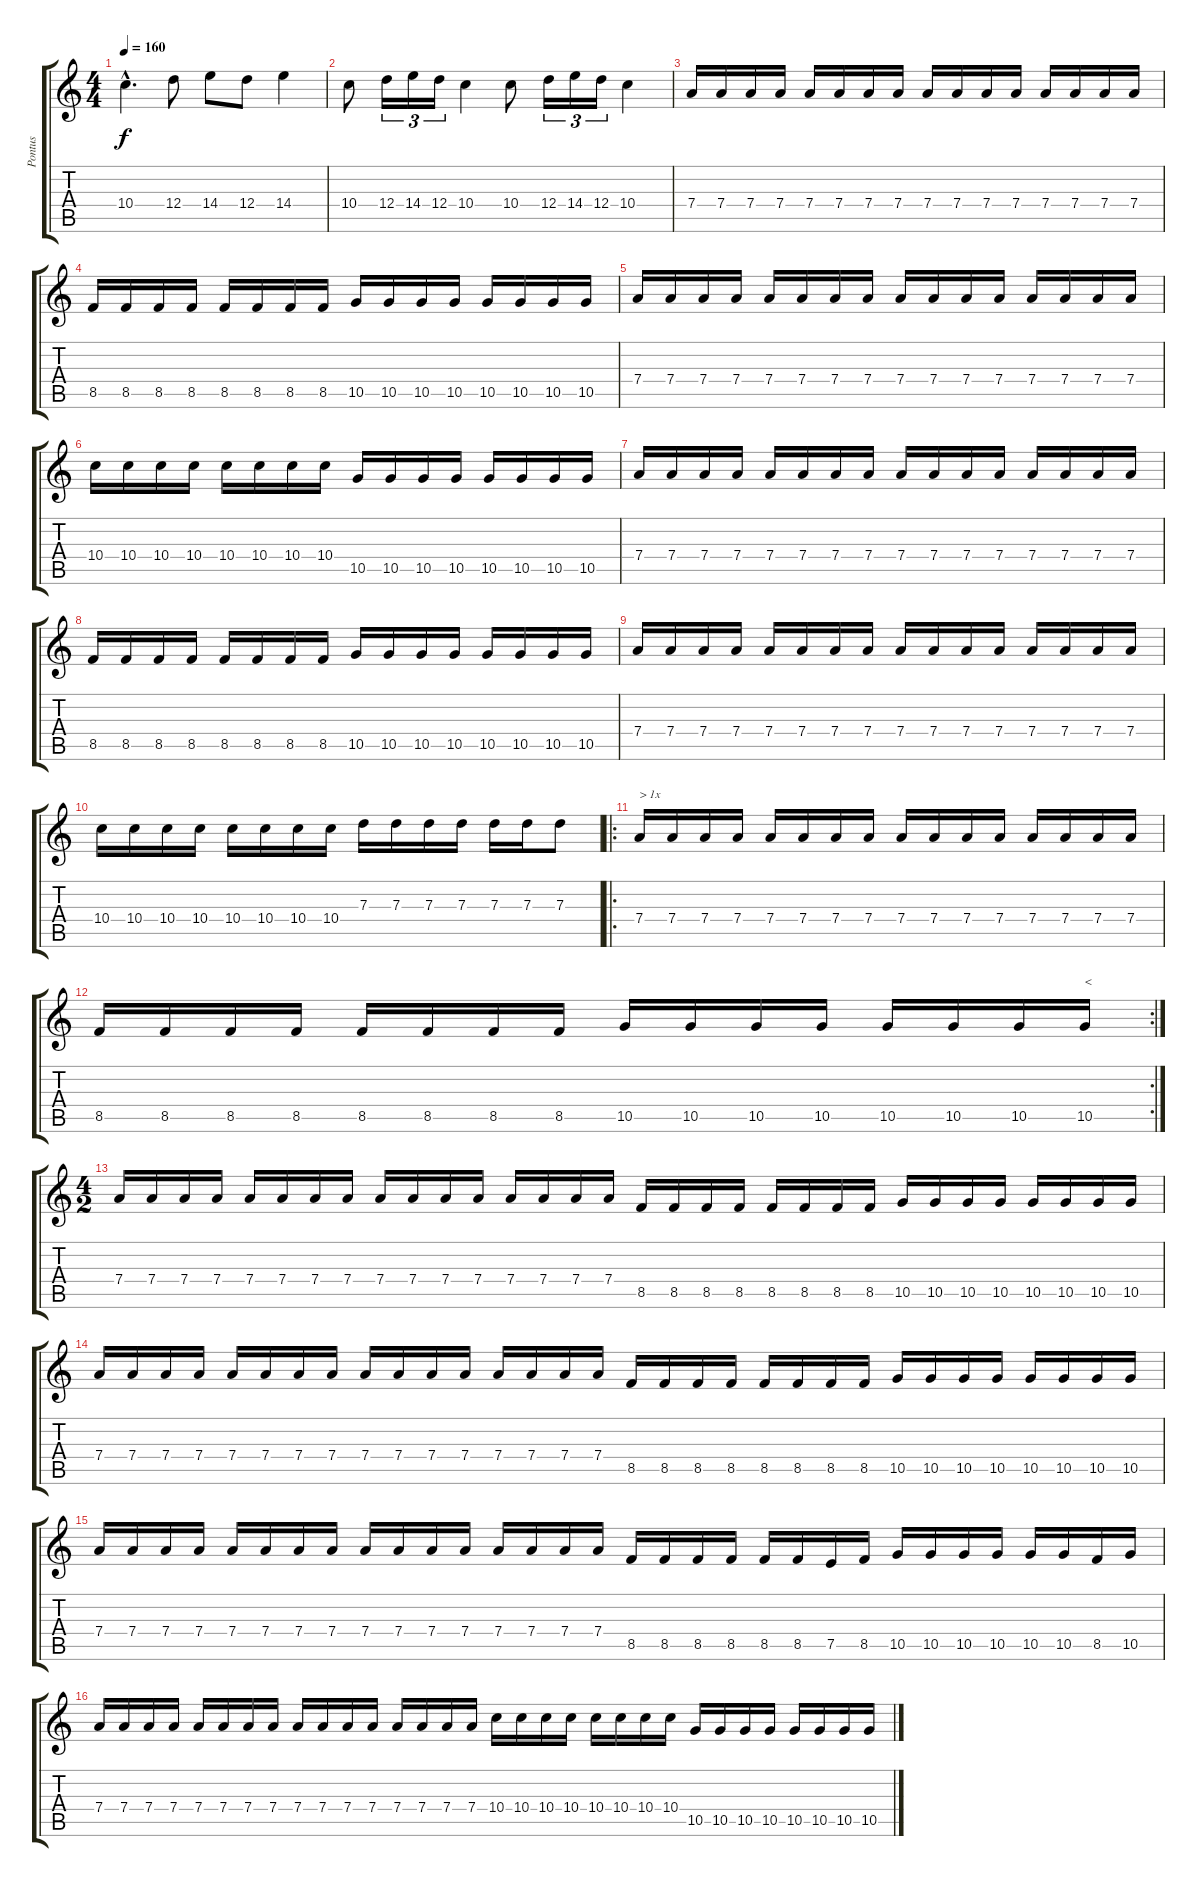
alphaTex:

\track ("Pontus" "Pontus") {instrument distortionguitar}
\staff {score tabs}
\tuning (E4 B3 G3 D3 A2 E2) {hide}
\ts (4 4)
\tempo 160
\clef g2
\ks c
10.4{hac}.4{d dy f} 12.4.8 14.4.8 12.4.8 14.4.4 |
10.4.8 12.4.16{tu (3 2)} 14.4.16{tu (3 2)} 12.4.16{tu (3 2)} 10.4.4 10.4.8 12.4.16{tu (3 2)} 14.4.16{tu (3 2)} 12.4.16{tu (3 2)} 10.4.4 |
7.4.16 7.4.16 7.4.16 7.4.16 7.4.16 7.4.16 7.4.16 7.4.16 7.4.16 7.4.16 7.4.16 7.4.16 7.4.16 7.4.16 7.4.16 7.4.16 |
8.5.16 8.5.16 8.5.16 8.5.16 8.5.16 8.5.16 8.5.16 8.5.16 10.5.16 10.5.16 10.5.16 10.5.16 10.5.16 10.5.16 10.5.16 10.5.16 |
7.4.16 7.4.16 7.4.16 7.4.16 7.4.16 7.4.16 7.4.16 7.4.16 7.4.16 7.4.16 7.4.16 7.4.16 7.4.16 7.4.16 7.4.16 7.4.16 |
10.4.16 10.4.16 10.4.16 10.4.16 10.4.16 10.4.16 10.4.16 10.4.16 10.5.16 10.5.16 10.5.16 10.5.16 10.5.16 10.5.16 10.5.16 10.5.16 |
7.4.16 7.4.16 7.4.16 7.4.16 7.4.16 7.4.16 7.4.16 7.4.16 7.4.16 7.4.16 7.4.16 7.4.16 7.4.16 7.4.16 7.4.16 7.4.16 |
8.5.16 8.5.16 8.5.16 8.5.16 8.5.16 8.5.16 8.5.16 8.5.16 10.5.16 10.5.16 10.5.16 10.5.16 10.5.16 10.5.16 10.5.16 10.5.16 |
7.4.16 7.4.16 7.4.16 7.4.16 7.4.16 7.4.16 7.4.16 7.4.16 7.4.16 7.4.16 7.4.16 7.4.16 7.4.16 7.4.16 7.4.16 7.4.16 |
10.4.16 10.4.16 10.4.16 10.4.16 10.4.16 10.4.16 10.4.16 10.4.16 7.3.16 7.3.16 7.3.16 7.3.16 7.3.16 7.3.16 7.3.8 |
\ro
7.4.16{txt "> 1x"} 7.4.16 7.4.16 7.4.16 7.4.16 7.4.16 7.4.16 7.4.16 7.4.16 7.4.16 7.4.16 7.4.16 7.4.16 7.4.16 7.4.16 7.4.16 |
\rc 2
8.5.16 8.5.16 8.5.16 8.5.16 8.5.16 8.5.16 8.5.16 8.5.16 10.5.16 10.5.16 10.5.16 10.5.16 10.5.16 10.5.16 10.5.16 10.5.16{txt "<"} |
\ts (4 2)
7.4.16 7.4.16 7.4.16 7.4.16 7.4.16 7.4.16 7.4.16 7.4.16 7.4.16 7.4.16 7.4.16 7.4.16 7.4.16 7.4.16 7.4.16 7.4.16 8.5.16 8.5.16 8.5.16 8.5.16 8.5.16 8.5.16 8.5.16 8.5.16 10.5.16 10.5.16 10.5.16 10.5.16 10.5.16 10.5.16 10.5.16 10.5.16 |
7.4.16 7.4.16 7.4.16 7.4.16 7.4.16 7.4.16 7.4.16 7.4.16 7.4.16 7.4.16 7.4.16 7.4.16 7.4.16 7.4.16 7.4.16 7.4.16 8.5.16 8.5.16 8.5.16 8.5.16 8.5.16 8.5.16 8.5.16 8.5.16 10.5.16 10.5.16 10.5.16 10.5.16 10.5.16 10.5.16 10.5.16 10.5.16 |
7.4.16 7.4.16 7.4.16 7.4.16 7.4.16 7.4.16 7.4.16 7.4.16 7.4.16 7.4.16 7.4.16 7.4.16 7.4.16 7.4.16 7.4.16 7.4.16 8.5.16 8.5.16 8.5.16 8.5.16 8.5.16 8.5.16 7.5.16 8.5.16 10.5.16 10.5.16 10.5.16 10.5.16 10.5.16 10.5.16 8.5.16 10.5.16 |
7.4.16 7.4.16 7.4.16 7.4.16 7.4.16 7.4.16 7.4.16 7.4.16 7.4.16 7.4.16 7.4.16 7.4.16 7.4.16 7.4.16 7.4.16 7.4.16 10.4.16 10.4.16 10.4.16 10.4.16 10.4.16 10.4.16 10.4.16 10.4.16 10.5.16 10.5.16 10.5.16 10.5.16 10.5.16 10.5.16 10.5.16 10.5.16
